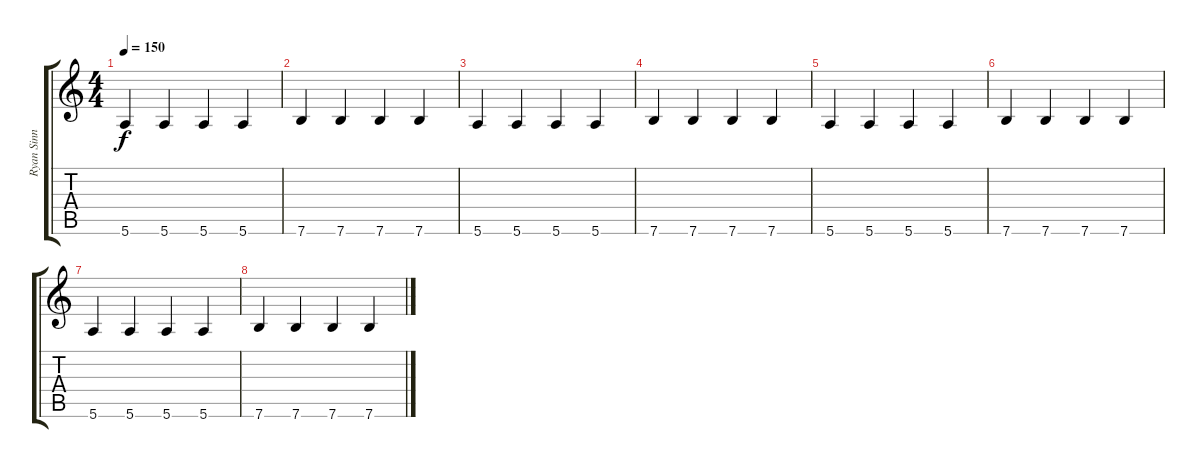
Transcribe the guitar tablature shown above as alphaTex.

\track ("Ryan Sinn" "Ryan Sinn") {instrument electricbasspick}
\staff {score tabs}
\tuning (E4 B3 G3 D3 A2 E2) {hide}
\ts (4 4)
\tempo 150
\clef g2
\ks c
5.6.4{dy f} 5.6.4 5.6.4 5.6.4 |
7.6.4 7.6.4 7.6.4 7.6.4 |
5.6.4 5.6.4 5.6.4 5.6.4 |
7.6.4 7.6.4 7.6.4 7.6.4 |
5.6.4 5.6.4 5.6.4 5.6.4 |
7.6.4 7.6.4 7.6.4 7.6.4 |
5.6.4 5.6.4 5.6.4 5.6.4 |
7.6.4 7.6.4 7.6.4 7.6.4
